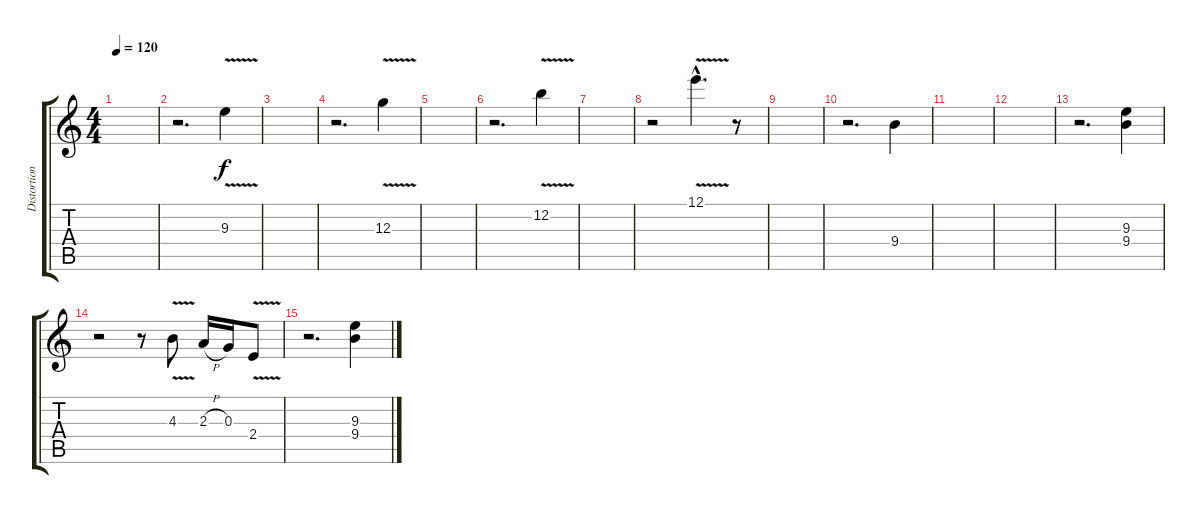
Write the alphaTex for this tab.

\track ("Distortion" "Distortion") {instrument distortionguitar}
\staff {score tabs}
\tuning (E4 B3 G3 D3 A2 E2) {hide}
\ts (4 4)
\tempo 120
\clef g2
\ks c
|
r.2{d} 9.3{v}.4 |
|
r.2{d} 12.3{v}.4 |
|
r.2{d} 12.2{v}.4 |
|
r.2 12.1{v hac}.4{d} r.8 |
|
r.2{d} 9.4.4 |
|
|
r.2{d} (9.3 9.4).4 |
r.2 r.8 4.3{v}.8 2.3{h}.16 0.3.16 2.4{v}.8 |
r.2{d} (9.3 9.4).4
